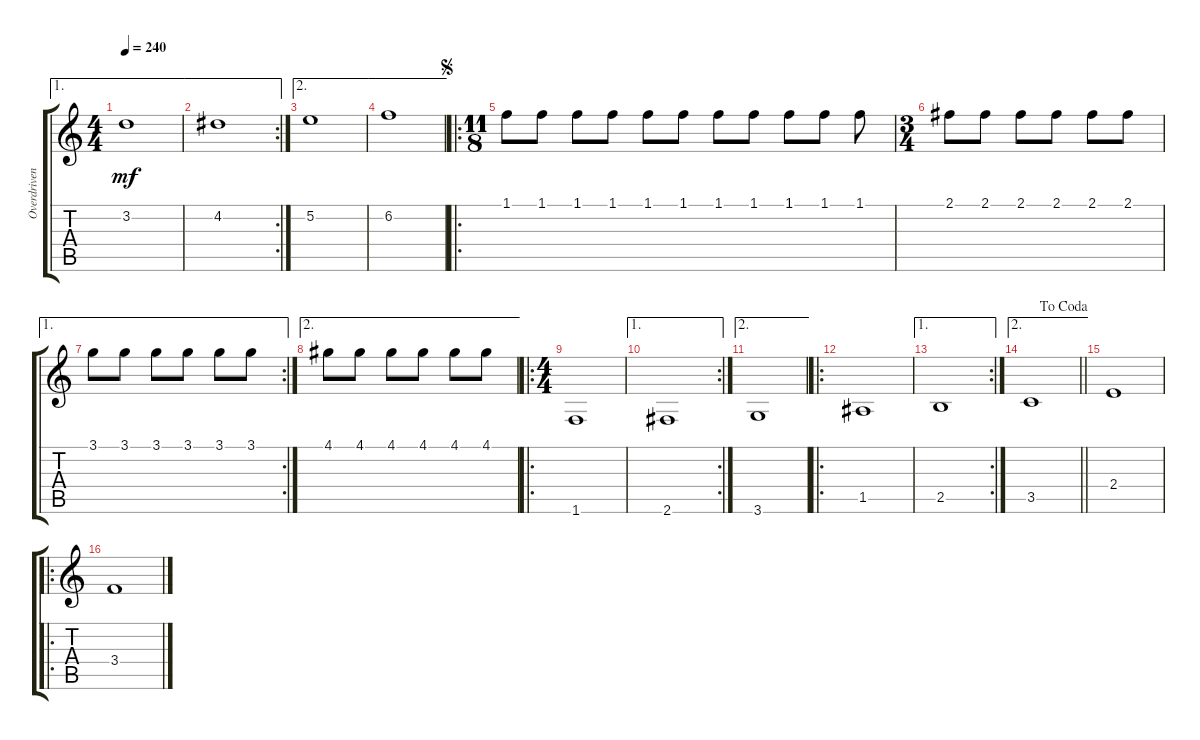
\track ("Overdriven Guitar" "Overdriven") {instrument overdrivenguitar}
\staff {score tabs}
\tuning (E4 B3 G3 D3 A2 E2) {hide}
\ae 1
\ts (4 4)
\tempo 240
\clef g2
\ks c
3.2.1{dy mf} |
\ae 1
\rc 2
4.2.1 |
\ae 2
5.2.1 |
\ae 2
6.2.1 |
\ro
\ts (11 8)
\jump segno
1.1.8 1.1.8 1.1.8 1.1.8 1.1.8 1.1.8 1.1.8 1.1.8 1.1.8 1.1.8 1.1.8 |
\ts (3 4)
2.1.8 2.1.8 2.1.8 2.1.8 2.1.8 2.1.8 |
\ae 1
\rc 2
3.1.8 3.1.8 3.1.8 3.1.8 3.1.8 3.1.8 |
\ae 2
4.1.8 4.1.8 4.1.8 4.1.8 4.1.8 4.1.8 |
\ro
\ts (4 4)
1.6.1 |
\ae 1
\rc 2
2.6.1 |
\ae 2
3.6.1 |
\ro
1.5.1 |
\ae 1
\rc 2
2.5.1 |
\ae 2
\jump dacoda
\barLineRight lightlight
3.5.1 |
2.4.1 |
\ro
3.4.1
